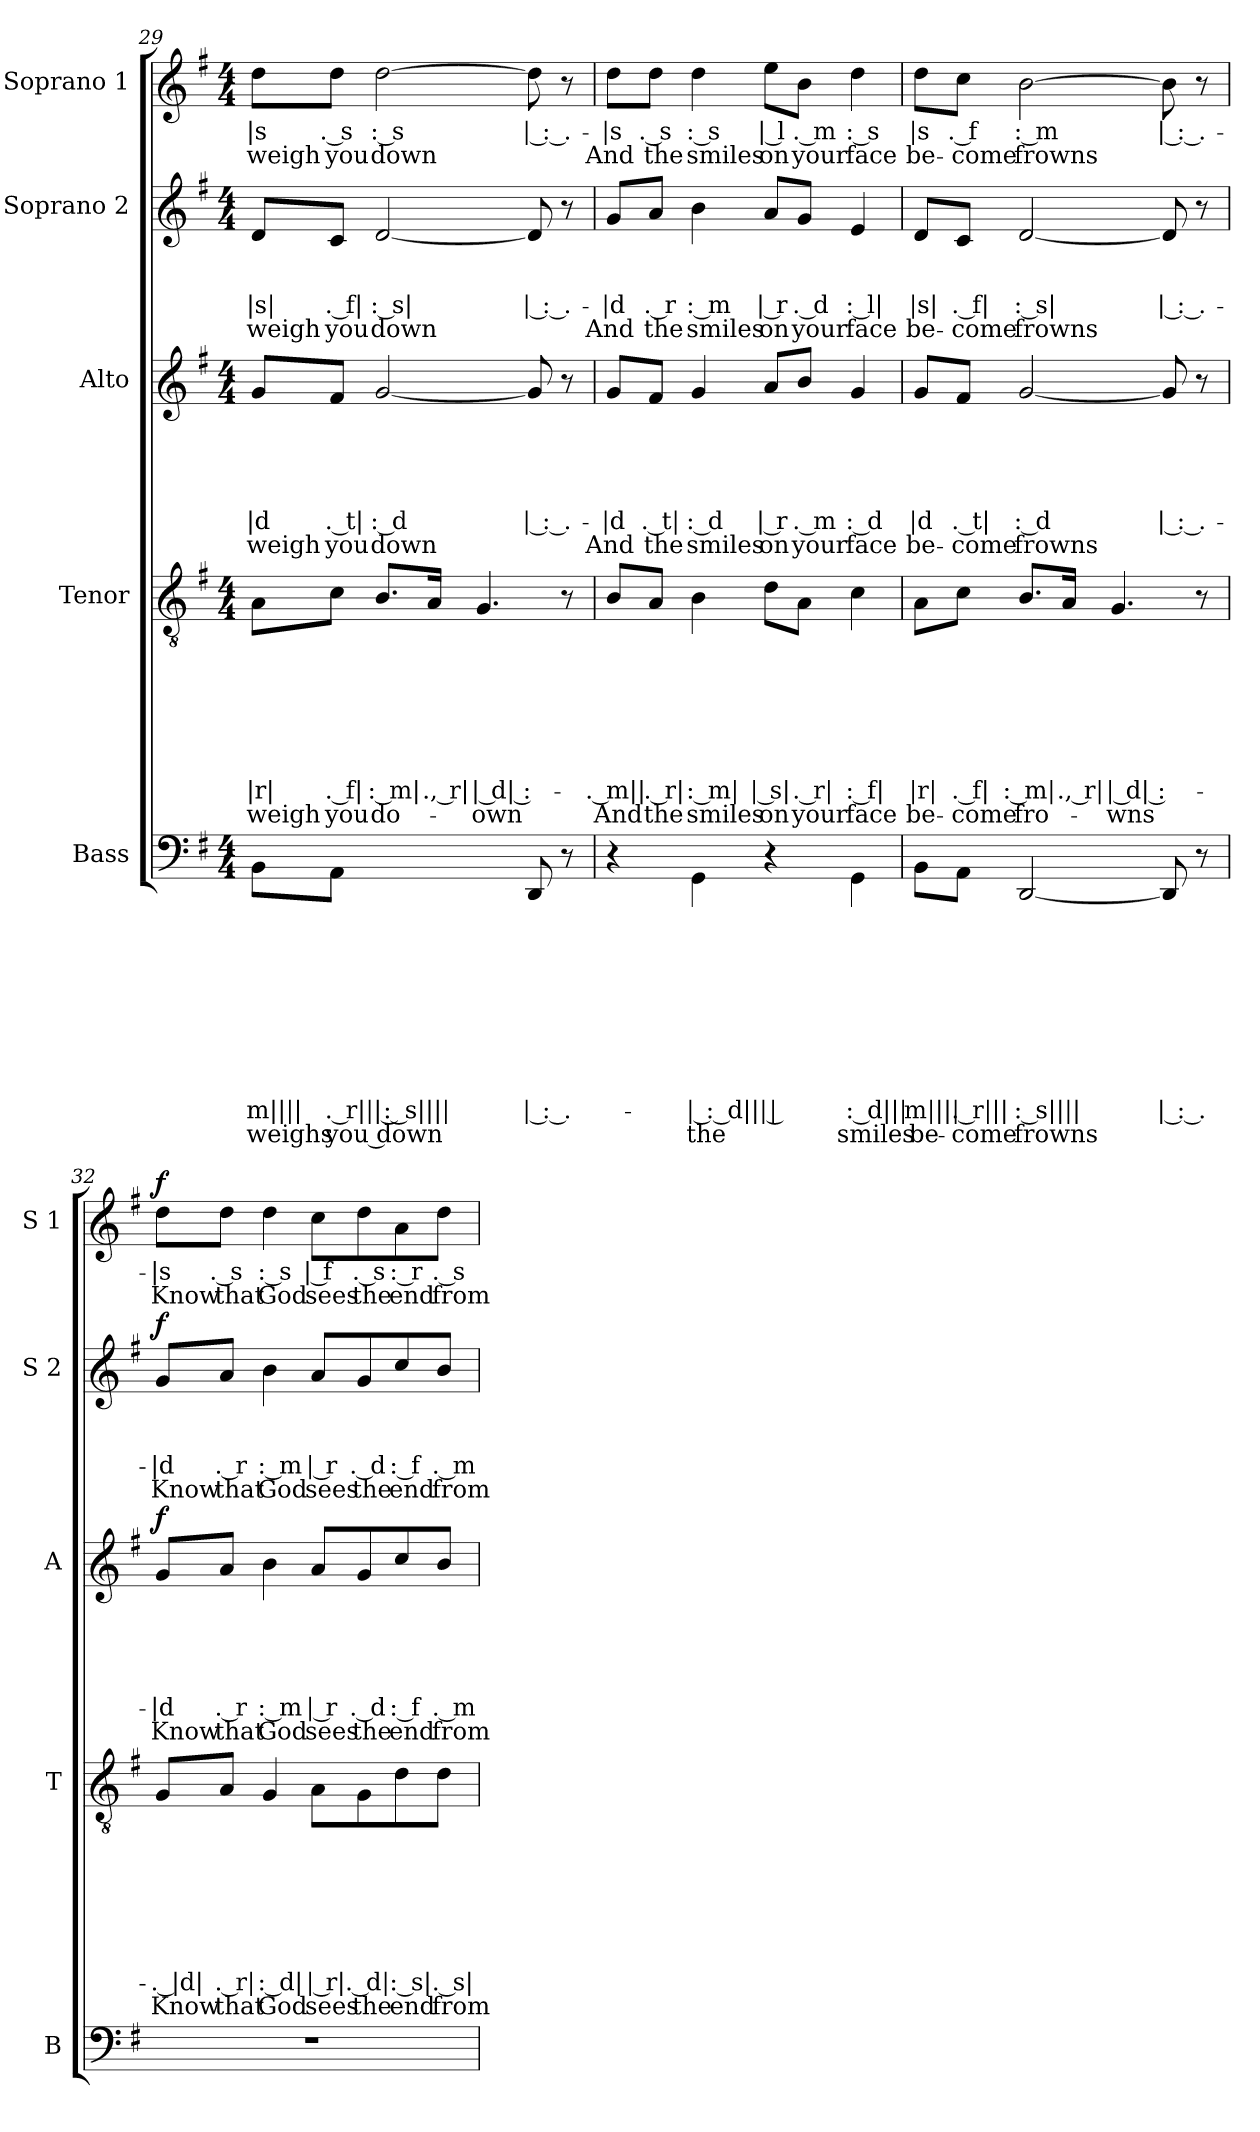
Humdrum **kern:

**kern	**text	**text	**text	**text	**text	**text	**text	**text	**text	**text	**kern	**text	**text	**text	**text	**text	**text	**text	**text	**kern	**text	**text	**text	**text	**text	**text	**dynam	**kern	**text	**text	**text	**text	**dynam	**kern	**text	**text	**dynam
*part5	*part5	*part5	*part5	*part5	*part5	*part5	*part5	*part5	*part5	*part5	*part4	*part4	*part4	*part4	*part4	*part4	*part4	*part4	*part4	*part3	*part3	*part3	*part3	*part3	*part3	*part3	*part3	*part2	*part2	*part2	*part2	*part2	*part2	*part1	*part1	*part1	*part1
*staff5	*staff5	*staff5	*staff5	*staff5	*staff5	*staff5	*staff5	*staff5	*staff5	*staff5	*staff4	*staff4	*staff4	*staff4	*staff4	*staff4	*staff4	*staff4	*staff4	*staff3	*staff3	*staff3	*staff3	*staff3	*staff3	*staff3	*staff3	*staff2	*staff2	*staff2	*staff2	*staff2	*staff2	*staff1	*staff1	*staff1	*staff1
*I"Bass	*	*	*	*	*	*	*	*	*	*	*I"Tenor	*	*	*	*	*	*	*	*	*I"Alto	*	*	*	*	*	*	*	*I"Soprano 2	*	*	*	*	*	*I"Soprano 1	*	*	*
*I'B	*	*	*	*	*	*	*	*	*	*	*I'T	*	*	*	*	*	*	*	*	*I'A	*	*	*	*	*	*	*	*I'S 2	*	*	*	*	*	*I'S 1	*	*	*
*clefF4	*	*	*	*	*	*	*	*	*	*	*clefGv2	*	*	*	*	*	*	*	*	*clefG2	*	*	*	*	*	*	*	*clefG2	*	*	*	*	*	*clefG2	*	*	*
*k[f#]	*	*	*	*	*	*	*	*	*	*	*k[f#]	*	*	*	*	*	*	*	*	*k[f#]	*	*	*	*	*	*	*	*k[f#]	*	*	*	*	*	*k[f#]	*	*	*
*G:	*	*	*	*	*	*	*	*	*	*	*G:	*	*	*	*	*	*	*	*	*G:	*	*	*	*	*	*	*	*G:	*	*	*	*	*	*G:	*	*	*
*M4/4	*	*	*	*	*	*	*	*	*	*	*M4/4	*	*	*	*	*	*	*	*	*M4/4	*	*	*	*	*	*	*	*M4/4	*	*	*	*	*	*M4/4	*	*	*
=29	=29	=29	=29	=29	=29	=29	=29	=29	=29	=29	=29	=29	=29	=29	=29	=29	=29	=29	=29	=29	=29	=29	=29	=29	=29	=29	=29	=29	=29	=29	=29	=29	=29	=29	=29	=29	=29
!	!	!	!	!	!	!	!	!	!LO:LY:b:rj	!LO:LY:b:rj	!	!	!	!	!	!	!	!LO:LY:b:rj	!LO:LY:b:rj	!	!	!	!	!	!LO:LY:b:rj	!LO:LY:b:rj	!	!	!	!	!LO:LY:b:rj	!LO:LY:b:rj	!	!	!LO:LY:b:rj	!LO:LY:b:rj	!
8BB\L	.	.	.	.	.	.	.	.	m||||	weighs	8A\L	.	.	.	.	.	.	|r|	weigh	8g/L	.	.	.	.	|d	weigh	.	8d/L	.	.	|s|	weigh	.	8dd\L	|s	weigh	.
!	!	!	!	!	!	!	!	!	!LO:LY:b:rj	!LO:LY:b:rj	!	!	!	!	!	!	!	!LO:LY:b:rj	!LO:LY:b:rj	!	!	!	!	!	!LO:LY:b:rj	!LO:LY:b:rj	!	!	!	!	!LO:LY:b:rj	!LO:LY:b:rj	!	!	!LO:LY:b:rj	!LO:LY:b:rj	!
8AA\J	.	.	.	.	.	.	.	.	. r||| : s||||	you down	8c\J	.	.	.	.	.	.	. f|	you	8f#/J	.	.	.	.	. t|	you	.	8c/J	.	.	. f|	you	.	8dd\J	. s	you	.
!	!	!	!	!	!	!	!	!	!	!	!	!	!	!	!	!	!	!LO:LY:b:rj	!LO:LY:b:rj	!	!	!	!	!	!LO:LY:b:rj	!LO:LY:b:rj	!	!	!	!	!LO:LY:b:rj	!LO:LY:b:rj	!	!	!LO:LY:b:rj	!LO:LY:b:rj	!
2ryy	.	.	.	.	.	.	.	.	.	.	8.B/L	.	.	.	.	.	.	: m|	do-	[<2g/	.	.	.	.	: d	down	.	[<2d/	.	.	: s|	down	.	[>2dd\	: s	down	.
!	!	!	!	!	!	!	!	!	!	!	!	!	!	!	!	!	!	!LO:LY:b:rj	!	!	!	!	!	!	!	!	!	!	!	!	!	!	!	!	!	!	!
.	.	.	.	.	.	.	.	.	.	.	16A/Jk	.	.	.	.	.	.	., r|	.	.	.	.	.	.	.	.	.	.	.	.	.	.	.	.	.	.	.
!	!	!	!	!	!	!	!	!	!	!	!	!	!	!	!	!	!	!LO:LY:b:rj	!LO:LY:b:rj	!	!	!	!	!	!	!	!	!	!	!	!	!	!	!	!	!	!
.	.	.	.	.	.	.	.	.	.	.	4.G/	.	.	.	.	.	.	| d| :-	-own	.	.	.	.	.	.	.	.	.	.	.	.	.	.	.	.	.	.
!	!	!	!	!	!	!	!	!	!LO:LY:b:rj	!	!	!	!	!	!	!	!	!	!	!	!	!	!	!	!LO:LY:b:rj	!	!	!	!	!	!LO:LY:b:rj	!	!	!	!LO:LY:b:rj	!	!
8DD/	.	.	.	.	.	.	.	.	| : .-	.	.	.	.	.	.	.	.	.	.	8g/]	.	.	.	.	| : .-	.	.	8d/]	.	.	| : .-	.	.	8dd\]	| : .-	.	.
8r	.	.	.	.	.	.	.	.	.	.	8r	.	.	.	.	.	.	.	.	8r	.	.	.	.	.	.	.	8r	.	.	.	.	.	8r	.	.	.
=30	=30	=30	=30	=30	=30	=30	=30	=30	=30	=30	=30	=30	=30	=30	=30	=30	=30	=30	=30	=30	=30	=30	=30	=30	=30	=30	=30	=30	=30	=30	=30	=30	=30	=30	=30	=30	=30
!	!	!	!	!	!	!	!	!	!	!	!	!	!	!	!	!	!	!LO:LY:b:rj	!LO:LY:b:rj	!	!	!	!	!	!LO:LY:b:rj	!LO:LY:b:rj	!	!	!	!	!LO:LY:b:rj	!LO:LY:b:rj	!	!	!LO:LY:b:rj	!LO:LY:b:rj	!
4r	.	.	.	.	.	.	.	.	.	.	8B/L	.	.	.	.	.	.	-. m||	And	8g/L	.	.	.	.	-|d	And	.	8g/L	.	.	-|d	And	.	8dd\L	-|s	And	.
!	!	!	!	!	!	!	!	!	!	!	!	!	!	!	!	!	!	!LO:LY:b:rj	!LO:LY:b:rj	!	!	!	!	!	!LO:LY:b:rj	!LO:LY:b:rj	!	!	!	!	!LO:LY:b:rj	!LO:LY:b:rj	!	!	!LO:LY:b:rj	!LO:LY:b:rj	!
.	.	.	.	.	.	.	.	.	.	.	8A/J	.	.	.	.	.	.	. r|	the	8f#/J	.	.	.	.	. t|	the	.	8a/J	.	.	. r	the	.	8dd\J	. s	the	.
!	!	!	!	!	!	!	!	!	!LO:LY:b:rj	!LO:LY:b:rj	!	!	!	!	!	!	!	!LO:LY:b:rj	!LO:LY:b:rj	!	!	!	!	!	!LO:LY:b:rj	!LO:LY:b:rj	!	!	!	!	!LO:LY:b:rj	!LO:LY:b:rj	!	!	!LO:LY:b:rj	!LO:LY:b:rj	!
4GG\	.	.	.	.	.	.	.	.	-| : d||| |	the	4B\	.	.	.	.	.	.	: m|	smiles	4g/	.	.	.	.	: d	smiles	.	4b\	.	.	: m	smiles	.	4dd\	: s	smiles	.
!	!	!	!	!	!	!	!	!	!	!	!	!	!	!	!	!	!	!LO:LY:b:rj	!LO:LY:b:rj	!	!	!	!	!	!LO:LY:b:rj	!LO:LY:b:rj	!	!	!	!	!LO:LY:b:rj	!LO:LY:b:rj	!	!	!LO:LY:b:rj	!LO:LY:b:rj	!
4r	.	.	.	.	.	.	.	.	.	.	8d\L	.	.	.	.	.	.	| s|	on	8a/L	.	.	.	.	| r	on	.	8a/L	.	.	| r	on	.	8ee\L	| l	on	.
!	!	!	!	!	!	!	!	!	!	!	!	!	!	!	!	!	!	!LO:LY:b:rj	!LO:LY:b:rj	!	!	!	!	!	!LO:LY:b:rj	!LO:LY:b:rj	!	!	!	!	!LO:LY:b:rj	!LO:LY:b:rj	!	!	!LO:LY:b:rj	!LO:LY:b:rj	!
.	.	.	.	.	.	.	.	.	.	.	8A\J	.	.	.	.	.	.	. r|	your	8b/J	.	.	.	.	. m	your	.	8g/J	.	.	. d	your	.	8b\J	. m	your	.
!	!	!	!	!	!	!	!	!	!LO:LY:b:rj	!LO:LY:b:rj	!	!	!	!	!	!	!	!LO:LY:b:rj	!LO:LY:b:rj	!	!	!	!	!	!LO:LY:b:rj	!LO:LY:b:rj	!	!	!	!	!LO:LY:b:rj	!LO:LY:b:rj	!	!	!LO:LY:b:rj	!LO:LY:b:rj	!
4GG\	.	.	.	.	.	.	.	.	: d|||	smiles	4c\	.	.	.	.	.	.	: f|	face	4g/	.	.	.	.	: d	face	.	4e/	.	.	: l|	face	.	4dd\	: s	face	.
!!LO:PB:g=z
=31	=31	=31	=31	=31	=31	=31	=31	=31	=31	=31	=31	=31	=31	=31	=31	=31	=31	=31	=31	=31	=31	=31	=31	=31	=31	=31	=31	=31	=31	=31	=31	=31	=31	=31	=31	=31	=31
!	!	!	!	!	!	!	!	!	!LO:LY:b:rj	!LO:LY:b:rj	!	!	!	!	!	!	!	!LO:LY:b:rj	!LO:LY:b:rj	!	!	!	!	!	!LO:LY:b:rj	!LO:LY:b:rj	!	!	!	!	!LO:LY:b:rj	!LO:LY:b:rj	!	!	!LO:LY:b:rj	!LO:LY:b:rj	!
8BB\L	.	.	.	.	.	.	.	.	m||||	be-	8A\L	.	.	.	.	.	.	|r|	be-	8g/L	.	.	.	.	|d	be-	.	8d/L	.	.	|s|	be-	.	8dd\L	|s	be-	.
!	!	!	!	!	!	!	!	!	!LO:LY:b:rj	!LO:LY:b:rj	!	!	!	!	!	!	!	!LO:LY:b:rj	!LO:LY:b:rj	!	!	!	!	!	!LO:LY:b:rj	!LO:LY:b:rj	!	!	!	!	!LO:LY:b:rj	!LO:LY:b:rj	!	!	!LO:LY:b:rj	!LO:LY:b:rj	!
8AA\J	.	.	.	.	.	.	.	.	. r|||	-come	8c\J	.	.	.	.	.	.	. f|	-come	8f#/J	.	.	.	.	. t|	-come	.	8c/J	.	.	. f|	-come	.	8cc\J	. f	-come	.
!	!	!	!	!	!	!	!	!	!LO:LY:b:rj	!LO:LY:b:rj	!	!	!	!	!	!	!	!LO:LY:b:rj	!LO:LY:b:rj	!	!	!	!	!	!LO:LY:b:rj	!LO:LY:b:rj	!	!	!	!	!LO:LY:b:rj	!LO:LY:b:rj	!	!	!LO:LY:b:rj	!LO:LY:b:rj	!
[<2DD/	.	.	.	.	.	.	.	.	: s||||	frowns	8.B/L	.	.	.	.	.	.	: m|	fro-	[<2g/	.	.	.	.	: d	frowns	.	[<2d/	.	.	: s|	frowns	.	[>2b\	: m	frowns	.
!	!	!	!	!	!	!	!	!	!	!	!	!	!	!	!	!	!	!LO:LY:b:rj	!	!	!	!	!	!	!	!	!	!	!	!	!	!	!	!	!	!	!
.	.	.	.	.	.	.	.	.	.	.	16A/Jk	.	.	.	.	.	.	., r|	.	.	.	.	.	.	.	.	.	.	.	.	.	.	.	.	.	.	.
!	!	!	!	!	!	!	!	!	!	!	!	!	!	!	!	!	!	!LO:LY:b:rj	!LO:LY:b:rj	!	!	!	!	!	!	!	!	!	!	!	!	!	!	!	!	!	!
.	.	.	.	.	.	.	.	.	.	.	4.G/	.	.	.	.	.	.	| d| :-	-wns	.	.	.	.	.	.	.	.	.	.	.	.	.	.	.	.	.	.
!	!	!	!	!	!	!	!	!	!LO:LY:b:rj	!	!	!	!	!	!	!	!	!	!	!	!	!	!	!	!LO:LY:b:rj	!	!	!	!	!	!LO:LY:b:rj	!	!	!	!LO:LY:b:rj	!	!
8DD/]	.	.	.	.	.	.	.	.	| : .-	.	.	.	.	.	.	.	.	.	.	8g/]	.	.	.	.	| : .-	.	.	8d/]	.	.	| : .-	.	.	8b\]	| : .-	.	.
8r	.	.	.	.	.	.	.	.	.	.	8r	.	.	.	.	.	.	.	.	8r	.	.	.	.	.	.	.	8r	.	.	.	.	.	8r	.	.	.
=32	=32	=32	=32	=32	=32	=32	=32	=32	=32	=32	=32	=32	=32	=32	=32	=32	=32	=32	=32	=32	=32	=32	=32	=32	=32	=32	=32	=32	=32	=32	=32	=32	=32	=32	=32	=32	=32
!	!	!	!	!	!	!	!	!	!	!	!	!	!	!	!	!	!	!LO:LY:b:rj	!LO:LY:b:rj	!	!	!	!	!	!LO:LY:b:rj	!LO:LY:b:rj	!LO:DY:a	!	!	!	!LO:LY:b:rj	!LO:LY:b:rj	!LO:DY:a	!	!LO:LY:b:rj	!LO:LY:b:rj	!LO:DY:a
1r	.	.	.	.	.	.	.	.	.	.	8G/L	.	.	.	.	.	.	-. |d|	Know	8g/L	.	.	.	.	-|d	Know	f	8g/L	.	.	-|d	Know	f	8dd\L	-|s	Know	f
!	!	!	!	!	!	!	!	!	!	!	!	!	!	!	!	!	!	!LO:LY:b:rj	!LO:LY:b:rj	!	!	!	!	!	!LO:LY:b:rj	!LO:LY:b:rj	!	!	!	!	!LO:LY:b:rj	!LO:LY:b:rj	!	!	!LO:LY:b:rj	!LO:LY:b:rj	!
.	.	.	.	.	.	.	.	.	.	.	8A/J	.	.	.	.	.	.	. r|	that	8a/J	.	.	.	.	. r	that	.	8a/J	.	.	. r	that	.	8dd\J	. s	that	.
!	!	!	!	!	!	!	!	!	!	!	!	!	!	!	!	!	!	!LO:LY:b:rj	!LO:LY:b:rj	!	!	!	!	!	!LO:LY:b:rj	!LO:LY:b:rj	!	!	!	!	!LO:LY:b:rj	!LO:LY:b:rj	!	!	!LO:LY:b:rj	!LO:LY:b:rj	!
.	.	.	.	.	.	.	.	.	.	.	4G/	.	.	.	.	.	.	: d|	God	4b\	.	.	.	.	: m	God	.	4b\	.	.	: m	God	.	4dd\	: s	God	.
!	!	!	!	!	!	!	!	!	!	!	!	!	!	!	!	!	!	!LO:LY:b:rj	!LO:LY:b:rj	!	!	!	!	!	!LO:LY:b:rj	!LO:LY:b:rj	!	!	!	!	!LO:LY:b:rj	!LO:LY:b:rj	!	!	!LO:LY:b:rj	!LO:LY:b:rj	!
.	.	.	.	.	.	.	.	.	.	.	8A\L	.	.	.	.	.	.	| r|	sees	8a/L	.	.	.	.	| r	sees	.	8a/L	.	.	| r	sees	.	8cc\L	| f	sees	.
!	!	!	!	!	!	!	!	!	!	!	!	!	!	!	!	!	!	!LO:LY:b:rj	!LO:LY:b:rj	!	!	!	!	!	!LO:LY:b:rj	!LO:LY:b:rj	!	!	!	!	!LO:LY:b:rj	!LO:LY:b:rj	!	!	!LO:LY:b:rj	!LO:LY:b:rj	!
.	.	.	.	.	.	.	.	.	.	.	8G\	.	.	.	.	.	.	. d|	the	8g/	.	.	.	.	. d	the	.	8g/	.	.	. d	the	.	8dd\	. s	the	.
!	!	!	!	!	!	!	!	!	!	!	!	!	!	!	!	!	!	!LO:LY:b:rj	!LO:LY:b:rj	!	!	!	!	!	!LO:LY:b:rj	!LO:LY:b:rj	!	!	!	!	!LO:LY:b:rj	!LO:LY:b:rj	!	!	!LO:LY:b:rj	!LO:LY:b:rj	!
.	.	.	.	.	.	.	.	.	.	.	8d\	.	.	.	.	.	.	: s|	end	8cc/	.	.	.	.	: f	end	.	8cc/	.	.	: f	end	.	8a\	: r	end	.
!	!	!	!	!	!	!	!	!	!	!	!	!	!	!	!	!	!	!LO:LY:b:rj	!LO:LY:b:rj	!	!	!	!	!	!LO:LY:b:rj	!LO:LY:b:rj	!	!	!	!	!LO:LY:b:rj	!LO:LY:b:rj	!	!	!LO:LY:b:rj	!LO:LY:b:rj	!
.	.	.	.	.	.	.	.	.	.	.	8d\J	.	.	.	.	.	.	. s|	from	8b/J	.	.	.	.	. m	from	.	8b/J	.	.	. m	from	.	8dd\J	. s	from	.
=	=	=	=	=	=	=	=	=	=	=	=	=	=	=	=	=	=	=	=	=	=	=	=	=	=	=	=	=	=	=	=	=	=	=	=	=	=
*-	*-	*-	*-	*-	*-	*-	*-	*-	*-	*-	*-	*-	*-	*-	*-	*-	*-	*-	*-	*-	*-	*-	*-	*-	*-	*-	*-	*-	*-	*-	*-	*-	*-	*-	*-	*-	*-
